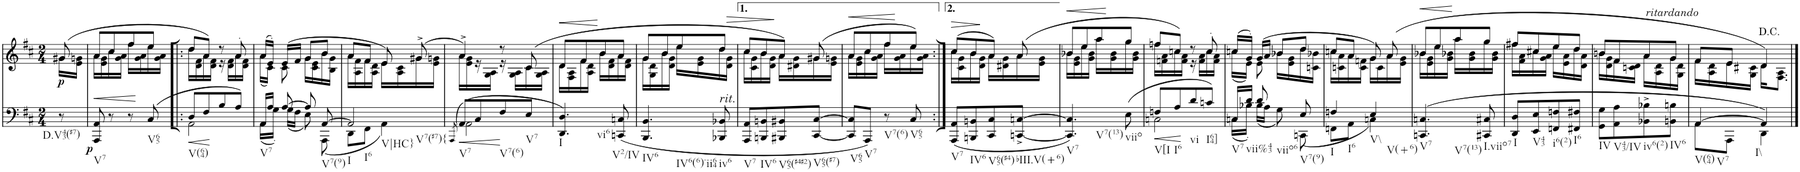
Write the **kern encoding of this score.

**kern	**kern	**dynam
*part1	*part1	*part1
*staff2	*staff1	*staff1/2
*I"Piano	*	*
*I'Pno.	*	*
*clefF4	*clefG2	*
*k[f#c#]	*k[f#c#]	*
*M2/4	*M2/4	*
=	=	=
*	*^	*
!LO:TX:b:t=D.V43(#7)	!	!	!
!	!	!	!LO:DY:b
8r	(8g#X/	16g#\LL	p
.	.	16e\ 16gn\JJ	.
=1	=1	=1	=1
!LO:TX:b:t=V7	!	!	!
!	!	!	!LO:HP:b
!	!	!	!LO:DY:n=1:b=2
8AAA/ 8AA/	8a/L	16a\LL	< p
.	.	16e\ 16g\	.
8r	8cc#/	16cc#\	.
.	.	16g\ 16a\JJ	.
8r	8ff#/	16ff#\LL	.
.	.	16g\ 16a\	[
!LO:TX:b:t=V65	!	!	!
8C#/	8ee/J	16ee\	.
.	.	16g\ 16a\JJ	.
=2!|:	=2!|:	=2!|:	=2!|:
*^	*	*	*
!LO:TX:b:t=V(64)	!	!	!	!
8D/L	2AA\	8dd/L	16dd\LL	.
.	.	.	16d\ 16f#\	.
8F#/	.	8a/J)	16a\	.
.	.	.	16d\ 16f#\JJ	.
8B/	.	8r	16r	.
.	.	.	16d\ 16f#\LL	.
8A/J	.	8a'/	16a\	.
.	.	.	16d\ 16f#\JJ	.
=3	=3	=3	=3	=3
!LO:TX:b:t=V7	!	!	!	!
16AA/LL	16AA\LL	(16a/LL	(16a\LL	.
16A/JJ	16G'\JJ	16e'/JJ)	16c#\JJ)	.
[8A/	16G\LL	(16e/LL	8c#\	.
.	16F#\JJ	16f#/JJ	.	.
8A/]	8E\	8g/L	16g\LL	.
.	.	.	16c#\ 16e\	.
!LO:TX:b:t=V7(9)	!	!	!	!
[8AA/	8AAA\	8b/J	16b\	.
.	.	.	16B\ 16g\JJ	.
=4	=4	=4	=4	=4
!LO:TX:b:t=I	!	!	!	!
!LO:TX:b:t=I6	!	!	!	!
!LO:TX:b:t=V|HC}	!	!	!	!
!LO:TX:b:t=V7(#7){	!	!	!	!
2AA/]	8DD\L	8a/L	16a\LL	.
.	.	.	16A\ 16f#\	.
.	8FF#\J	8f#/J	16f#\	.
.	.	.	16A\ 16d\JJ	.
.	4AA\	8e/)	16e\LL	.
.	.	.	16A\ 16c#\	.
.	.	(8g#X^/	16g#\	.
.	.	.	16e\ 16gn\JJ	.
=5	=5	=5	=5	=5
8qAAA/	.	.	.	.
!LO:TX:b:t=V7	!	!	!	!
8AA/L	2AA\	4a^/)	16a\LL	.
.	.	.	16e\ 16g\	.
8C#/	.	.	16r	.
.	.	.	16G\ 16A\JJ	.
!LO:TX:b:t=V7(6)	!	!	!	!
8F#/	.	8r	16r	.
.	.	.	16G\ 16A\LL	.
!LO:TX:b:t=V7	!	!	!	!
8E/J	.	(8c#/	16c#\	.
.	.	.	16G\ 16A\JJ	.
*v	*v	*	*	*
=6	=6	=6	=6
!LO:TX:b:t=I	!	!	!
!LO:TX:b:t=vi6	!	!	!
!	!	!	!LO:HP:b
4.DD/ 4.D/	8d/L	16d\LL	<
.	.	16F#\ 16A\	.
.	8f#/	16f#\	.
.	.	16A\ 16d\JJ	.
.	8b/	16b\LL	.
.	.	16d\ 16f#\	[
!LO:TX:b:t=V2/IV	!	!	!
8CCn/ 8Cn/	8a/J	16a\	.
.	.	16d\ 16f#\JJ	.
=7	=7	=7	=7
!LO:TX:b:t=IV6	!	!	!
!LO:TX:b:t=IV6(6)-ii64	!	!	!
4.BBB/ 4.BB/	8g/L	16g\LL	.
.	.	16G\ 16d\	.
.	8b/	16b\	.
.	.	16d\ 16g\JJ	.
.	8ee/	16ee\LL	.
.	.	16e\ 16g\	.
!	!LO:TX:b:i:t=rit.	!	!
!LO:TX:b:t=iv6	!	!	!
8BBB-X/ 8BB-X/	8dd/J	16dd\	.
!	!	!	!LO:HP:b
.	.	16d\ 16g\JJ	>
=8	=8	=8	=8
!LO:TX:b:t=V7	!	!	!
8AAA/ 8AA/L	8cc#/L	16cc#\LL	.
.	.	16c#\ 16g\	.
!LO:TX:b:t=IV6	!	!	!
8BBBn/ 8BBn/	8b/	16b\	.
.	.	16d\ 16g\JJ	.
!LO:TX:b:t=V65(#4#2)	!	!	!
8BBB#X/ 8BB#X/	8a/J)	16a\LL	]
.	.	16d#X\ 16g\	.
!LO:TX:b:t=V65(#7)	!	!	!
[8CC#/ [8C#/J	(8g#X/	16g#\	.
.	.	16e\ 16gn\JJ	.
=9	=9	=9	=9
!LO:TX:b:t=V65	!	!	!
!	!	!	!LO:HP:b
8CC#/] 8C#/]L	8a/L	16a\LL	<
.	.	16e\ 16g\	.
!LO:TX:b:t=V7	!	!	!
8AAA/J	8cc#/	16cc#\	.
.	.	16g\ 16a\JJ	.
!LO:TX:b:t=V7(6)	!	!	!
8r	8ff#/	16ff#\LL	.
.	.	16g\ 16a\	[
!LO:TX:b:t=V65	!	!	!
8C#/	8ee/J)	16ee\	.
.	.	16g\ 16a\JJ	.
=9X1:|!	=9X1:|!	=9X1:|!	=9X1:|!
!LO:TX:b:t=V7	!	!	!
!	!	!	!LO:HP:b
8AAA/ 8AA/L	(8cc#/L	16cc#\LL	>
.	.	16c#\ 16g\	.
!LO:TX:b:t=IV6	!	!	!
8BBBn/ 8BBn/	8b/	16b\	.
.	.	16d\ 16g\JJ	.
!LO:TX:b:t=V65(#4)	!	!	!
8CC#/ 8C#/	8a/J)	16a\LL	.
.	.	16d#X\ 16g\	]
!LO:TX:b:t=bIII.V(+6)	!	!	!
[8CCn/^ [8Cn/^J	(8a/	16a\	.
.	.	16e\ 16g\JJ	.
=10	=10	=10	=10
!LO:TX:b:t=V7	!	!	!
!LO:TX:b:t=V7(13)	!	!	!
!	!	!	!LO:HP:b
4.CC/] 4.C/]	8b-X/L	16b-\LL	<
.	.	16e\ 16g\	.
.	8ee/	16ee\	.
.	.	16g\ 16b-\JJ	.
.	8aa/	16aa\LL	.
.	.	16g\ 16b-\	[
!LO:TX:b:t=viio	!	!	!
8E\	8gg/J	16gg\	.
.	.	16g\ 16b-\JJ	.
=11	=11	=11	=11
*^	*	*	*
!LO:TX:b:t=V[I	!	!	!	!
8Fn/L	2Cn\	8ffn/L	16ff\LL	.
.	.	.	16fn\ 16a\	.
!LO:TX:b:t=I6	!	!	!	!
8A/	.	8ccn/J)	16cc\	.
.	.	.	16f\ 16a\JJ	.
!LO:TX:b:t=vi	!	!	!	!
8d/	.	8r	16r	.
.	.	.	16f\ 16a\LL	.
!LO:TX:b:t=I64]	!	!	!	!
8cn/J	.	8cc'/	16cc\	.
.	.	.	16f\ 16a\JJ	.
=12	=12	=12	=12	=12
!LO:TX:b:t=V7	!	!	!	!
16Cn/LL	16C\LL	(16ccn/LL	(16cc\LL	.
!LO:TX:b:t=vii%43	!	!	!	!
16d/JJ	16B-X'\JJ	16g'/JJ)	16e\JJ)	.
8d/	16B-\LL	(16g/LL	8e\	.
.	16A\JJ	16a/JJ	.	.
!LO:TX:b:t=viio6	!	!	!	!
8ryy	8G\	8b-X/L	16b-\LL	.
.	.	.	16e\ 16g\	.
!LO:TX:b:t=V7(9)	!	!	!	!
8E/	8CCn\	8dd/J	16dd\	.
.	.	.	16cn\ 16b-X\JJ	.
=13	=13	=13	=13	=13
!LO:TX:b:t=I	!	!	!	!
!LO:TX:b:t=I6	!	!	!	!
4Fn/	8FFn\L	8ccn/L	16cc\LL	.
.	.	.	16cn\ 16a\	.
.	8AA\J	8a/J	16a\	.
.	.	.	16c\ 16fn\JJ	.
!LO:TX:b:t=V\\	!	!	!	!
!LO:TX:b:t=V(+6)	!	!	!	!
4E/	4Cn\	8g/)	16g\LL	.
.	.	.	16c\	.
.	.	(8a/	16a\	.
.	.	.	16e\ 16g\JJ	.
*v	*v	*	*	*
=14	=14	=14	=14
!LO:TX:b:t=V7	!	!	!
!LO:TX:b:t=V7(13)	!	!	!
!	!	!	!LO:HP:b
4.CCn/ 4.Cn/	8b-X/L	16b-\LL	<
.	.	16e\ 16g\	.
.	8ee/	16ee\	.
.	.	16g\ 16b-X\JJ	.
.	8aa/	16aa\LL	.
.	.	16g\ 16b-\	[
!LO:TX:b:t=I.viio7	!	!	!
8CC#X/ 8C#X/	8gg/J	16gg\	.
.	.	16g\ 16b-\JJ	.
=15	=15	=15	=15
!LO:TX:b:t=I	!	!	!
8DD/ 8D/L	8ff#/L	16ff#X\LL	.
.	.	16f#\ 16a\	.
!LO:TX:b:t=V43	!	!	!
8EE/ 8E/	8cc#/	16cc#X\	.
.	.	16g\ 16a\JJ	.
!LO:TX:b:t=i6(2)	!	!	!
8FFn/ 8Fn/	8ee/	16ee\LL	.
.	.	16e\ 16a\	.
!LO:TX:b:t=I6	!	!	!
8FF#X/ 8F#X/J	8dd/J	16dd\	.
.	.	16d\ 16a\JJ	.
=16	=16	=16	=16
!LO:TX:b:t=IV	!	!	!
8GG\ 8G\L	8b/L	16bn\LL	.
.	.	16d\ 16g\	.
!LO:TX:b:t=V43/IV	!	!	!
8AA\ 8A\	8f#/	16f#\	.
.	.	16cn\ 16d\JJ	.
!	!LO:TX:a:i:t=ritardando	!	!
!LO:TX:b:t=iv6(2)	!	!	!
8BB-X\^ 8B-X\^	8a/	16a\LL	.
.	.	16A\ 16d\	.
!LO:TX:b:t=IV6	!	!	!
8BBn\ 8Bn\J	8g/J	16g\	.
.	.	16G\ 16d\JJ	.
=17	=17	=17	=17
*^	*	*	*
!LO:TX:b:t=V(64)	!	!	!	!
!LO:TX:b:t=V7	!	!	!	!
[4AA/	8AA\L	8f#/L	16f#\LL	.
.	.	.	16A\ 16d\	.
.	8AAA\J	8e/J	16e\	.
.	.	.	16G\ 16c#X\JJ	.
!LO:TX:b:t=I\\	!	!	!	!
4AA/]	4DD\	4d/)	16d\KL	.
.	.	.	8.F#\ 8.A\J	.
*v	*v	*	*	*
*	*v	*v	*
==	==	==
*-	*-	*-
